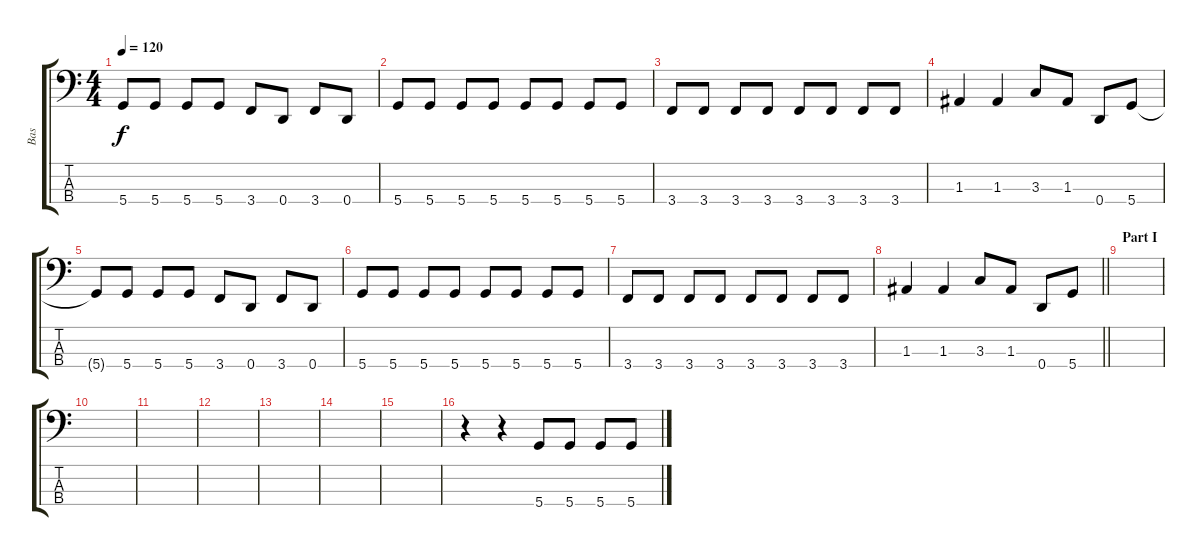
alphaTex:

\track ("Bas" "Bas") {instrument electricbassfinger}
\staff {score tabs}
\tuning (G2 D2 A1 D1) {hide}
\ts (4 4)
\tempo 120
\clef f4
\ks c
5.4{t}.8{dy f} 5.4.8 5.4.8 5.4.8 3.4.8 0.4.8 3.4.8 0.4.8 |
5.4.8 5.4.8 5.4.8 5.4.8 5.4.8 5.4.8 5.4.8 5.4.8 |
3.4.8 3.4.8 3.4.8 3.4.8 3.4.8 3.4.8 3.4.8 3.4.8 |
1.3.4 1.3.4 3.3.8 1.3.8 0.4.8 5.4.8 |
5.4{t}.8 5.4.8 5.4.8 5.4.8 3.4.8 0.4.8 3.4.8 0.4.8 |
5.4.8 5.4.8 5.4.8 5.4.8 5.4.8 5.4.8 5.4.8 5.4.8 |
3.4.8 3.4.8 3.4.8 3.4.8 3.4.8 3.4.8 3.4.8 3.4.8 |
\barLineRight lightlight
1.3.4 1.3.4 3.3.8 1.3.8 0.4.8 5.4.8 |
\section ("" "Part I ")
|
|
|
|
|
|
|
r.4 r.4 5.4.8 5.4.8 5.4.8 5.4.8
